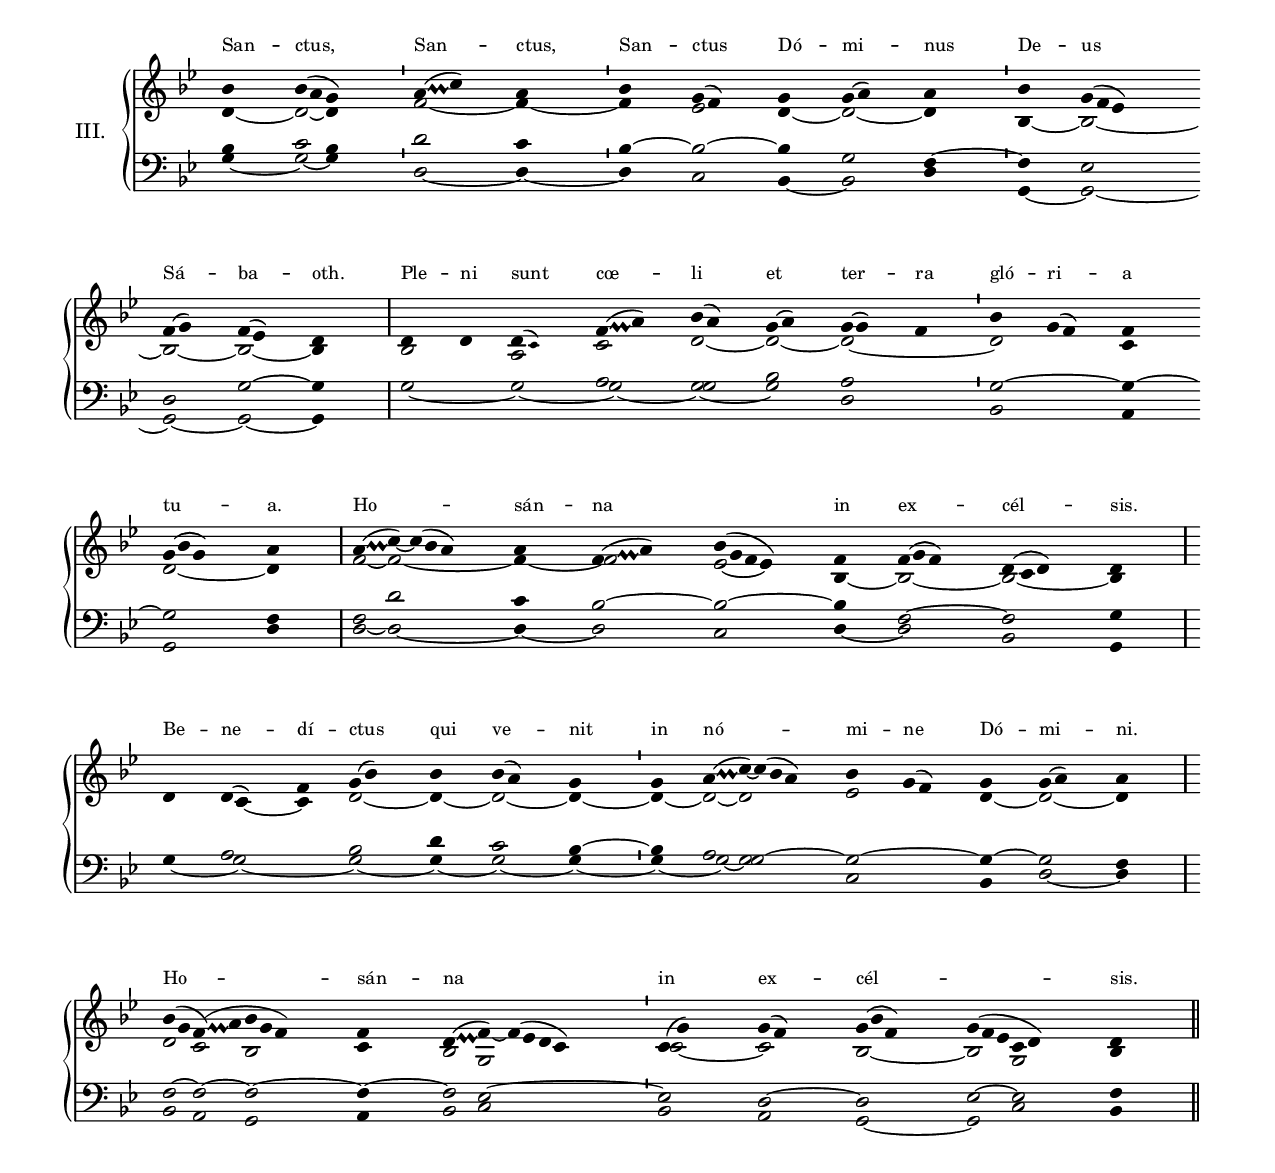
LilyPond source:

\version "2.18"
\include "gregorian.ly"
\include "noh2.ily"

%Page reference: page v.39
%(volume.page)

%Proofed 3/14

global = {
 \key d \phrygian
 \cadenzaOn 
 \override Glissando #'thickness = #2.0
}

chantText = \lyricmode {
San -- ctus, San -- ctus, San -- ctus Dó -- mi -- nus De -- us Sá -- ba -- oth. 
Ple -- ni sunt cœ -- li et ter -- ra gló -- ri -- a tu -- a. 
Ho -- sán -- na _ in ex -- cél -- sis. 
Be -- ne -- dí -- ctus qui ve -- nit in nó -- mi -- ne Dó -- mi -- ni. 
Ho -- sán -- na in ex -- cél -- _ sis. }

chantMusic = {
\tieDown   bes'4 bes'4 ( a'4 g'4) \divisioMinima
 a'4 ( \quil bes' c''4) a'4 \divisioMinima
 bes'4 g'4 ( f'4) g'4 g'4 ( a'4) a'4 \divisioMinima
 bes'4 g'4 ( f'4 ees'4) \forceBreak
 f'4 ( g'4) f'4 ( ees'4) d'4 \divisioMaxima
 d'4 d'4 d'4 ( \once \tweak #'font-size #-4 c' ) f'4 ( \quil g' a'4) bes'4 ( a'4) g'4 ( a'4) g'4 ( g'4) f'4 \divisioMinima
 bes'4 g'4 ( f'4) f'4 \forceBreak
 g'4 ( bes'4 g'4) a'4 \divisioMaxima
 a'4 ( \quil bes' c''4) ~ c''4 ( bes'4 a'4) a'4 f'4 ( \quil g' a'4) bes'4 ( g'4 f'4 ees'4) f'4 f'4 ( g'4 f'4) d'4 ( c'4 d'4) d'4 \divisioMaxima
 \forceBreak
 d'4 d'4 ( c'4) f'4 g'4 ( bes'4) bes'4 bes'4 ( a'4) g'4 \divisioMinima
 g'4 a'4 ( \quil bes' c''4) ~ c''4 ( bes'4 a'4) bes'4 g'4 ( f'4) g'4 g'4 ( a'4) a'4 \divisioMaxima
 \forceBreak
 bes'4 ( g'4 f'4 )( \quil g' a'4 bes'4 g'4 f'4) f'4 d'4 ( \quil ees' f'4) ~ f'4 ( ees'4 d'4 c'4) \divisioMinima
 c'4 ( g'4) g'4 ( f'4) g'4 ( bes'4 f'4) g'4 ( f'4 ees'4 c'4 d'4) d'4 \finalis

}

altoMusic = {
d'4 ~ d'2 ~ d'4 \divisioMinima
f'2*3/2 ~ f'4 ~ \divisioMinima
f'4 ees'2 d'4 ~ d'2 ~ d'4 \divisioMinima
bes4 ~ bes2*3/2 ~ bes2 ~ bes2 ~ bes4 \divisioMaxima
bes2 a2 c'2*3/2 d'2 ~ d'2 ~ d'2*3/2 ~ \divisioMinima
d'2*3/2 c'4 d'2*3/2 ~ d'4 \divisioMaxima
f'2 ~ f'2*4/2 ~ f'4 ~ f'2*3/2 ees'2*3/2 ~ ees'4 bes4 ~ bes2*3/2 ~ bes2*3/2 ~ bes4 \divisioMaxima
r2*2/2 c'4 ~ c'4 d'2 ~ d'4 ~ d'2 ~ d'4 ~ \divisioMinima
d'4 ~ d'2 ~ d'2*4/2 ees'2*3/2 d'4 ~ d'2 ~ d'4 \divisioMaxima
d'2 c'2*3/2 bes2*3/2 c'4 bes2 g2*5/2 \divisioMinima
c'2 ~ c'2 bes2*3/2 ~ bes2*3/2 g2 bes4 \finalis
}

tenorMusic = {
bes4 c'2 bes4 \divisioMinima
d'2*3/2 c'4 \divisioMinima
bes4 ~ bes2 ~ bes4 g2 f4 ~ \divisioMinima
f4 ees2*3/2 d2 g2 ~ g4 \divisioMaxima
r2*4/2 a2*3/2 \shiftRight g2 bes2 a2*3/2 \divisioMinima
g2*3/2 ~ g4 ~ g2*3/2 f4 \divisioMaxima
f2 d'2*4/2 c'4 bes2*3/2 ~ bes2*4/2 ~ bes4 f2*3/2 ~ f2*3/2 g4 \divisioMaxima
r4 a2*3/2 bes2 d'4 c'2 bes4 ~ \divisioMinima
bes4 a2 \shiftRight g2*4/2 ~ g2*3/2 ~ g4 ~ g2 f4 \divisioMaxima
f2 ~ f2*3/2 ~ f2*3/2 ~ f4 ~ f2 ees2*5/2 ~ \divisioMinima
ees2 d2 ~ d2*3/2 ees2*3/2 ~ ees2 f4 \finalis
}

bassMusic = {
g4 ~ g2 ~ g4 \divisioMinima
d2*3/2 ~ d4 ~ \divisioMinima
d4 c2 bes,4 ~ bes,2 d4 \divisioMinima
g,4 ~ g,2*3/2 ~ g,2 ~ g,2 ~ g,4 \divisioMaxima
g2 ~ g2 ~ g2*3/2 ~ g2 ~ g2 d2*3/2 \divisioMinima
bes,2*3/2 a,4 g,2*3/2 d4 \divisioMaxima
d2 ~ d2*4/2 ~ d4 ~ d2*3/2 c2*4/2 d4 ~ d2*3/2 bes,2*3/2 g,4 \divisioMaxima
g4 ~ g2*3/2 ~ g2 ~ g4 ~ g2 ~ g4 ~ \divisioMinima
g4 ~ g2 ~ g2*4/2 c2*3/2 bes,4 d2 ~ d4 \divisioMaxima
bes,2 a,2*3/2 g,2*3/2 a,4 bes,2 c2*5/2 \divisioMinima
bes,2 a,2 g,2*3/2 ~ g,2*3/2 c2 bes,4 \finalis
}

voiceLines = {
\voiceLineStyle


}

\score{
  <<
    \new Lyrics
    \new GrandStaff <<
      \set GrandStaff.autoBeaming = ##f
      \set GrandStaff.instrumentName = \markup \center-column {
        "III."
      }
      \new Staff = up <<
        \new Voice = "chant" {
          \voiceOne \global \chantMusic
        }
        \new Voice {
          \voiceTwo \global \altoMusic
        }
      >>

      \new Staff = down <<
        \clef bass
        \new Voice {
          \voiceOne \global \tenorMusic
        }
        \new Voice {
          \voiceTwo \global \bassMusic
        }
	\new Voice {
        \voiceThree \global \voiceLines
        }
      >>
    >>
    \context Lyrics {
      \lyricsto chant {
      \chantText
    }
    }
  >>
  \layout{
  }
  
}
